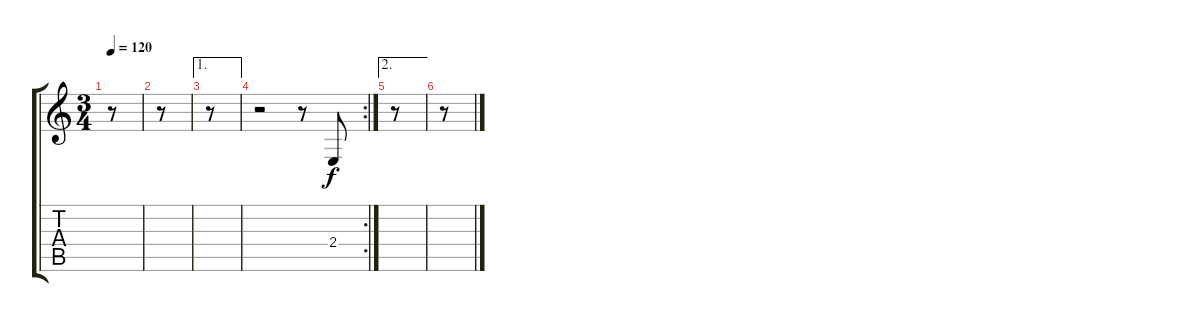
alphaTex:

\track "" {instrument harmonica}
\staff {score tabs}
\tuning (E4 B3 G3 D3 A2 E2) {hide}
\ts (3 4)
\tempo 120
\clef g2
\ks c
r.8{dy f} |
r.8 |
\ae 1
r.8 |
\rc 2
r.2 r.8 2.4.8 |
\ae 2
r.8 |
r.8
